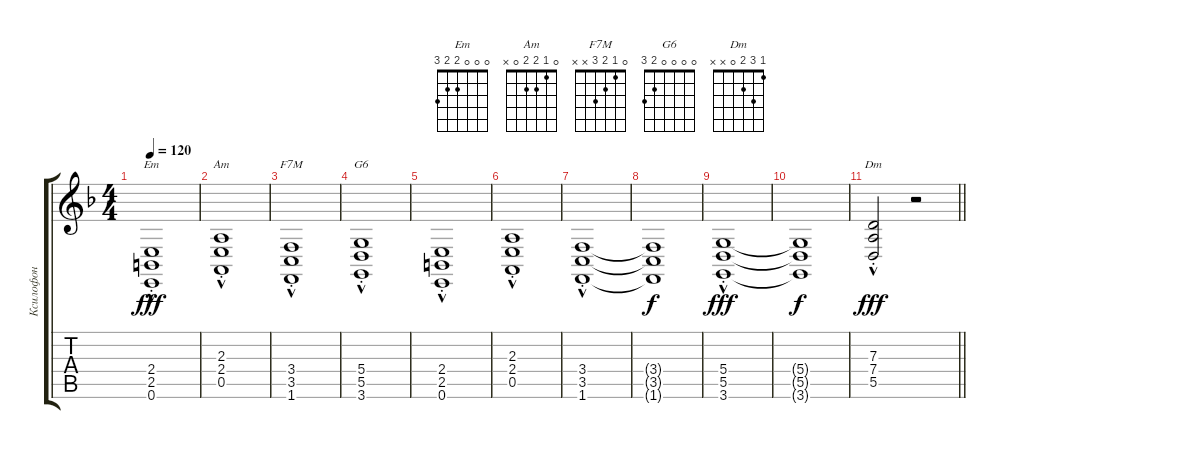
\track ("Ксилофон" "Ксилофон") {instrument xylophone}
\staff {score tabs}
\tuning (E4 B3 G3 D3 A2 E2) {hide}
\chord ("Em" 0 0 0 2 2 3)
\chord ("Am" 0 1 2 2 0 x)
\chord ("F7M" 0 1 2 3 x x)
\chord ("G6" 0 0 0 0 2 3)
\chord ("Dm" 1 3 2 0 x x)
\ts (4 4)
\tempo 120
\clef g2
\ks f
(2.4{hac st} 2.5{hac st} 0.6{hac st}).1{ch "Em" dy fff} |
(2.3{hac st} 2.4{hac st} 0.5{hac st}).1{ch "Am"} |
(3.4{hac st} 3.5{hac st} 1.6{hac st}).1{ch "F7M"} |
(5.4{hac st} 5.5{hac st} 3.6{hac st}).1{ch "G6"} |
(2.4{hac st} 2.5{hac st} 0.6{hac st}).1 |
(2.3{hac st} 2.4{hac st} 0.5{hac st}).1 |
(3.4{hac st} 3.5{hac st} 1.6{hac st}).1 |
(3.4{t} 3.5{t} 1.6{t}).1{dy f} |
(5.4{hac st} 5.5{hac st} 3.6{hac st}).1{dy fff} |
(5.4{t} 5.5{t} 3.6{t}).1{dy f} |
\barLineRight lightlight
(7.3{hac st} 7.4{hac st} 5.5{hac st}).2{ch "Dm" dy fff} r.2
